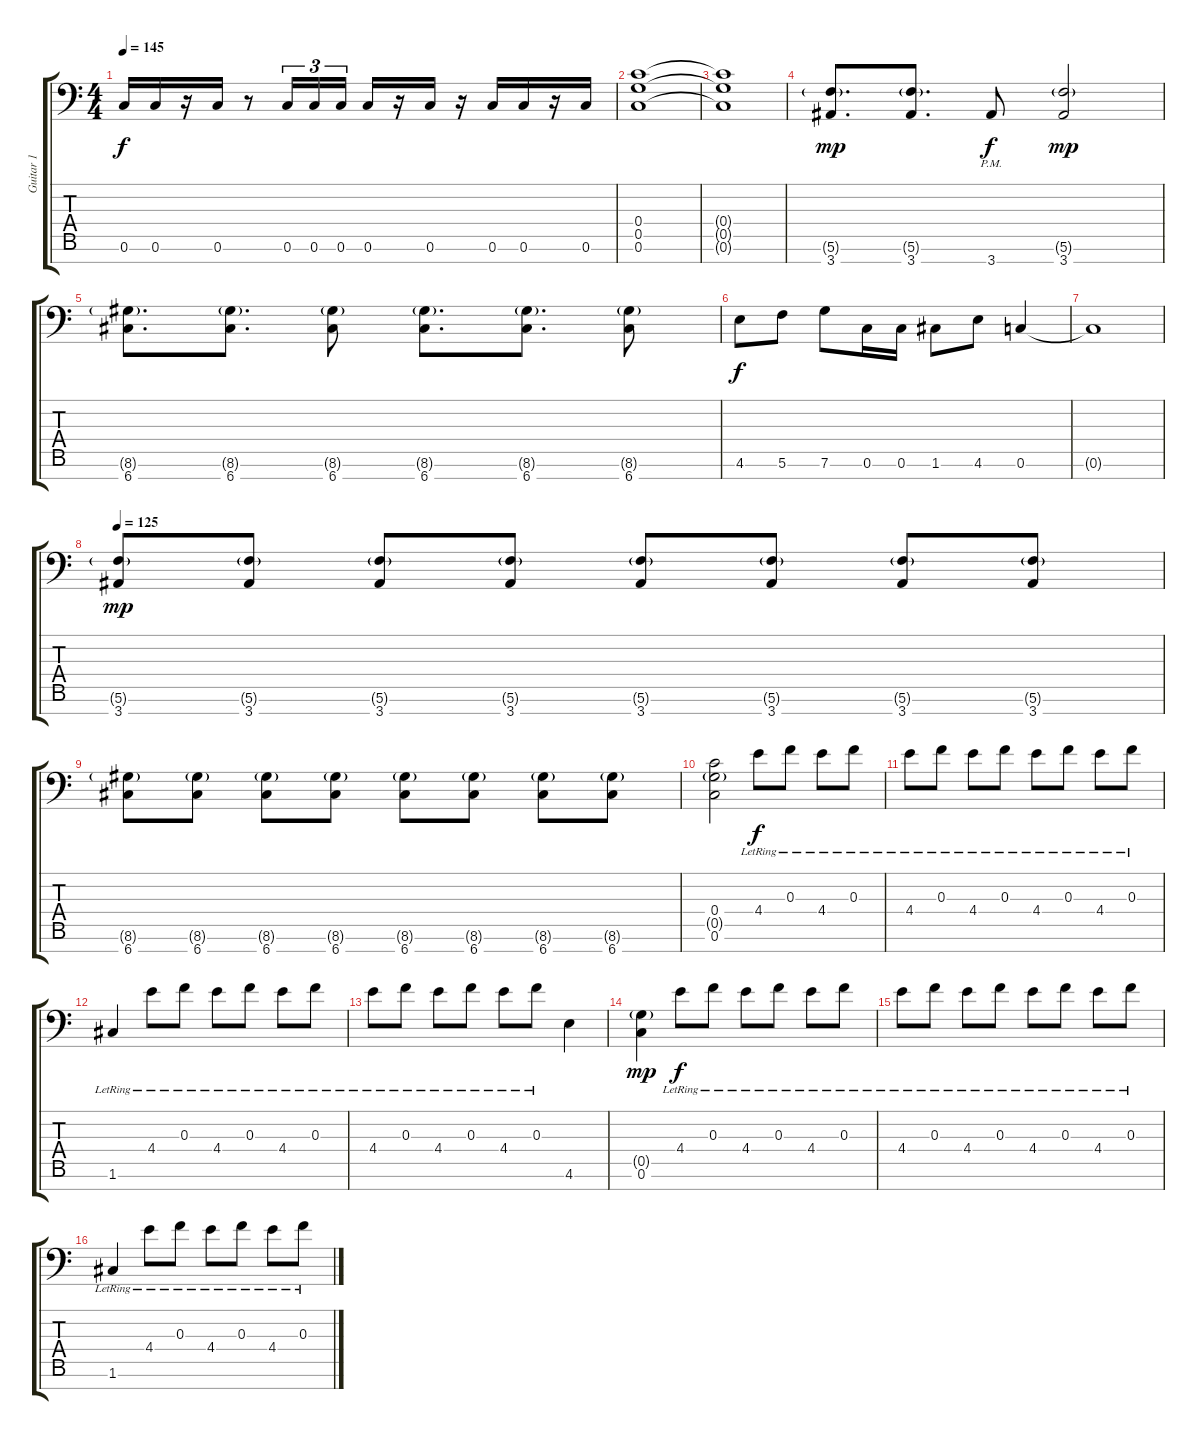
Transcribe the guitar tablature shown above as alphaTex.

\track ("Guitar 1" "Guitar 1") {instrument distortionguitar}
\staff {score tabs}
\tuning (D4 A3 F3 C3 G2 C2 G1) {hide}
\ts (4 4)
\tempo 145
\clef f4
\ks c
0.6.16{dy f} 0.6.16 r.16 0.6.16 r.8 0.6.16{tu (3 2)} 0.6.16{tu (3 2)} 0.6.16{tu (3 2)} 0.6.16 r.16 0.6.16 r.16 0.6.16 0.6.16 r.16 0.6.16 |
(0.4 0.5 0.6).1 |
(0.4{t} 0.5{t} 0.6{t}).1 |
(5.6{g} 3.7).8{d dy mp} (5.6{g} 3.7).8{d} 3.7{pm}.8{dy f} (5.6{g} 3.7).2{dy mp} |
(8.6{g} 6.7).8{d} (8.6{g} 6.7).8{d} (8.6{g} 6.7).8 (8.6{g} 6.7).8{d} (8.6{g} 6.7).8{d} (8.6{g} 6.7).8 |
4.6.8{dy f} 5.6.8 7.6.8 0.6.16 0.6.16 1.6.8 4.6.8 0.6.4 |
0.6{t}.1 |
\tempo 125
(5.6{g} 3.7).8{dy mp} (5.6{g} 3.7).8 (5.6{g} 3.7).8 (5.6{g} 3.7).8 (5.6{g} 3.7).8 (5.6{g} 3.7).8 (5.6{g} 3.7).8 (5.6{g} 3.7).8 |
(8.6{g} 6.7).8 (8.6{g} 6.7).8 (8.6{g} 6.7).8 (8.6{g} 6.7).8 (8.6{g} 6.7).8 (8.6{g} 6.7).8 (8.6{g} 6.7).8 (8.6{g} 6.7).8 |
(0.4 0.5{g} 0.6).2 4.4{lr}.8{dy f} 0.3{lr}.8 4.4{lr}.8 0.3{lr}.8 |
4.4{lr}.8 0.3{lr}.8 4.4{lr}.8 0.3{lr}.8 4.4{lr}.8 0.3{lr}.8 4.4{lr}.8 0.3{lr}.8 |
1.6{lr}.4 4.4{lr}.8 0.3{lr}.8 4.4{lr}.8 0.3{lr}.8 4.4{lr}.8 0.3{lr}.8 |
4.4{lr}.8 0.3{lr}.8 4.4{lr}.8 0.3{lr}.8 4.4{lr}.8 0.3{lr}.8 4.6.4 |
(0.5{g} 0.6).4{dy mp} 4.4{lr}.8{dy f} 0.3{lr}.8 4.4{lr}.8 0.3{lr}.8 4.4{lr}.8 0.3{lr}.8 |
4.4{lr}.8 0.3{lr}.8 4.4{lr}.8 0.3{lr}.8 4.4{lr}.8 0.3{lr}.8 4.4{lr}.8 0.3{lr}.8 |
1.6{lr}.4 4.4{lr}.8 0.3{lr}.8 4.4{lr}.8 0.3{lr}.8 4.4{lr}.8 0.3{lr}.8
